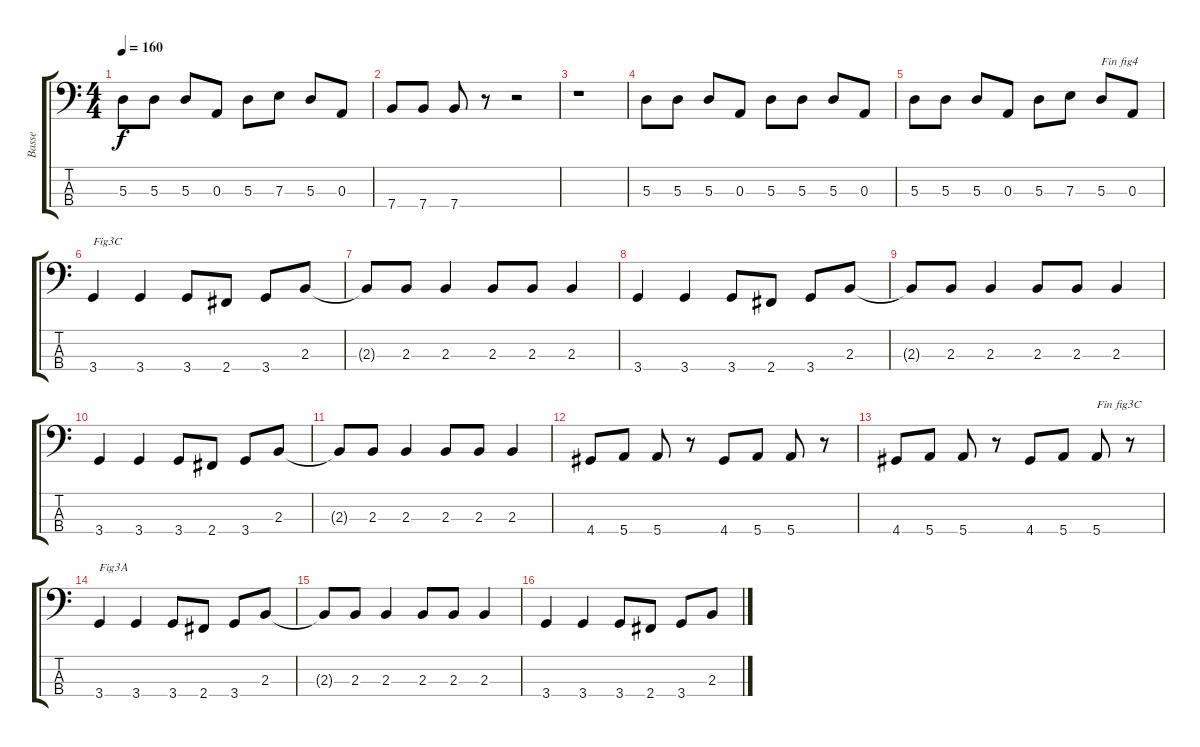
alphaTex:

\track ("Basse" "Basse") {instrument electricbasspick}
\staff {score tabs}
\tuning (G2 D2 A1 E1) {hide}
\ts (4 4)
\tempo 160
\clef f4
\ks c
5.3.8{dy f} 5.3.8 5.3.8 0.3.8 5.3.8 7.3.8 5.3.8 0.3.8 |
7.4.8 7.4.8 7.4.8 r.8 r.2 |
r.1 |
5.3.8 5.3.8 5.3.8 0.3.8 5.3.8 5.3.8 5.3.8 0.3.8 |
5.3.8 5.3.8 5.3.8 0.3.8 5.3.8 7.3.8 5.3.8{txt "Fin fig4"} 0.3.8 |
3.4.4{txt "Fig3C"} 3.4.4 3.4.8 2.4.8 3.4.8 2.3.8 |
2.3{t}.8 2.3.8 2.3.4 2.3.8 2.3.8 2.3.4 |
3.4.4 3.4.4 3.4.8 2.4.8 3.4.8 2.3.8 |
2.3{t}.8 2.3.8 2.3.4 2.3.8 2.3.8 2.3.4 |
3.4.4 3.4.4 3.4.8 2.4.8 3.4.8 2.3.8 |
2.3{t}.8 2.3.8 2.3.4 2.3.8 2.3.8 2.3.4 |
4.4.8 5.4.8 5.4.8 r.8 4.4.8 5.4.8 5.4.8 r.8 |
4.4.8 5.4.8 5.4.8 r.8 4.4.8 5.4.8 5.4.8{txt "Fin fig3C"} r.8 |
3.4.4{txt "Fig3A"} 3.4.4 3.4.8 2.4.8 3.4.8 2.3.8 |
2.3{t}.8 2.3.8 2.3.4 2.3.8 2.3.8 2.3.4 |
3.4.4 3.4.4 3.4.8 2.4.8 3.4.8 2.3.8
